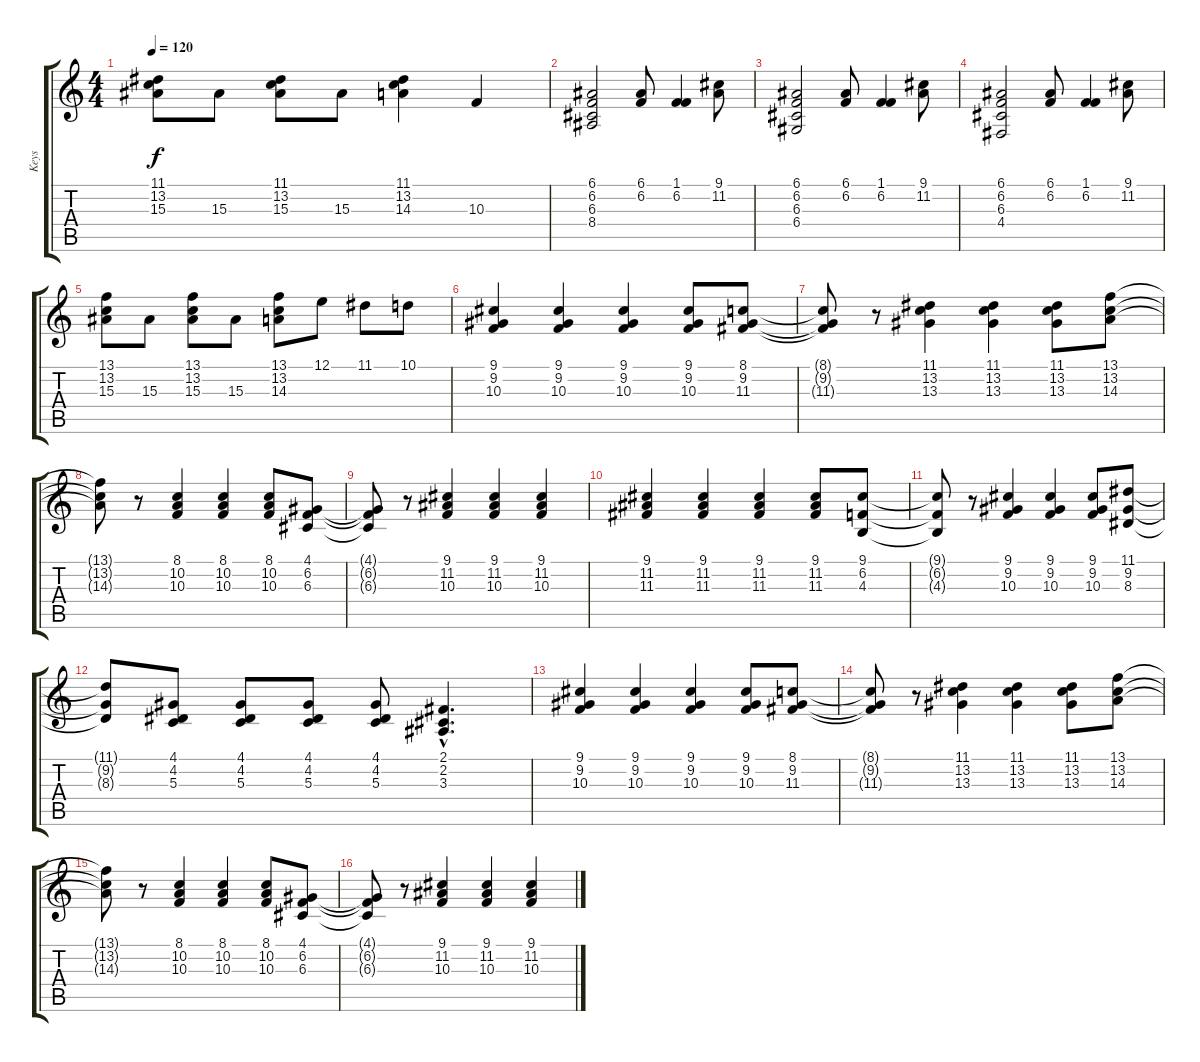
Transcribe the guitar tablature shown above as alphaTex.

\track ("Keys" "Keys") {instrument acousticgrandpiano}
\staff {score tabs}
\tuning (E4 B3 G3 D3 A2 E2) {hide}
\ts (4 4)
\tempo 120
\clef g2
\ks c
(11.1 13.2 15.3).8{dy f} 15.3.8 (11.1 13.2 15.3).8 15.3.8 (11.1 13.2 14.3).4 10.3.4 |
(6.1 6.2 6.3 8.4).2 (6.1 6.2).8 (1.1 6.2).4 (9.1 11.2).8 |
(6.1 6.2 6.3 6.4).2 (6.1 6.2).8 (1.1 6.2).4 (9.1 11.2).8 |
(6.1 6.2 6.3 4.4).2 (6.1 6.2).8 (1.1 6.2).4 (9.1 11.2).8 |
(13.1 13.2 15.3).8 15.3.8 (13.1 13.2 15.3).8 15.3.8 (13.1 13.2 14.3).8 12.1.8 11.1.8 10.1.8 |
(9.1 9.2 10.3).4 (9.1 9.2 10.3).4 (9.1 9.2 10.3).4 (9.1 9.2 10.3).8 (8.1 9.2 11.3).8 |
(8.1{t} 9.2{t} 11.3{t}).8 r.8 (11.1 13.2 13.3).4 (11.1 13.2 13.3).4 (11.1 13.2 13.3).8 (13.1 13.2 14.3).8 |
(13.1{t} 13.2{t} 14.3{t}).8 r.8 (8.1 10.2 10.3).4 (8.1 10.2 10.3).4 (8.1 10.2 10.3).8 (4.1 6.2 6.3).8 |
(4.1{t} 6.2{t} 6.3{t}).8 r.8 (9.1 11.2 10.3).4 (9.1 11.2 10.3).4 (9.1 11.2 10.3).4 |
(9.1 11.2 11.3).4 (9.1 11.2 11.3).4 (9.1 11.2 11.3).4 (9.1 11.2 11.3).8 (9.1 6.2 4.3).8 |
(9.1{t} 6.2{t} 4.3{t}).8 r.8 (9.1 9.2 10.3).4 (9.1 9.2 10.3).4 (9.1 9.2 10.3).8 (11.1 9.2 8.3).8 |
(11.1{t} 9.2{t} 8.3{t}).8 (4.1 4.2 5.3).8 (4.1 4.2 5.3).8 (4.1 4.2 5.3).8 (4.1 4.2 5.3).8 (2.1{hac} 2.2{hac} 3.3{hac}).4{d} |
(9.1 9.2 10.3).4 (9.1 9.2 10.3).4 (9.1 9.2 10.3).4 (9.1 9.2 10.3).8 (8.1 9.2 11.3).8 |
(8.1{t} 9.2{t} 11.3{t}).8 r.8 (11.1 13.2 13.3).4 (11.1 13.2 13.3).4 (11.1 13.2 13.3).8 (13.1 13.2 14.3).8 |
(13.1{t} 13.2{t} 14.3{t}).8 r.8 (8.1 10.2 10.3).4 (8.1 10.2 10.3).4 (8.1 10.2 10.3).8 (4.1 6.2 6.3).8 |
(4.1{t} 6.2{t} 6.3{t}).8 r.8 (9.1 11.2 10.3).4 (9.1 11.2 10.3).4 (9.1 11.2 10.3).4
